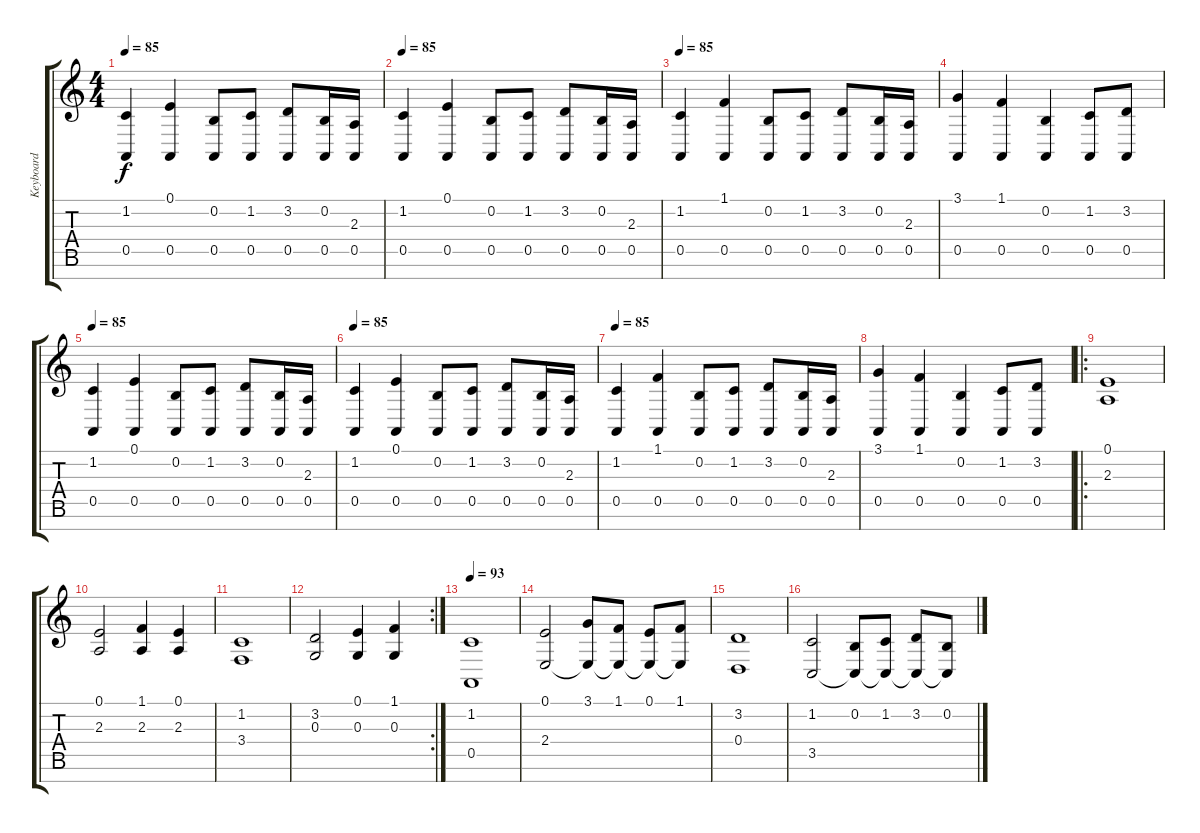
\track ("Keyboard" "Keyboard") {instrument stringensemble1}
\staff {score tabs}
\tuning (E4 B3 G3 D3 A2 E2 B1) {hide}
\ts (4 4)
\tempo 85
\clef g2
\ks c
(1.2 0.5).4{dy f} (0.1 0.5).4 (0.2 0.5).8 (1.2 0.5).8 (3.2 0.5).8 (0.2 0.5).16 (2.3 0.5).16 |
\tempo 85
(1.2 0.5).4 (0.1 0.5).4 (0.2 0.5).8 (1.2 0.5).8 (3.2 0.5).8 (0.2 0.5).16 (2.3 0.5).16 |
\tempo 85
(1.2 0.5).4 (1.1 0.5).4 (0.2 0.5).8 (1.2 0.5).8 (3.2 0.5).8 (0.2 0.5).16 (2.3 0.5).16 |
(3.1 0.5).4 (1.1 0.5).4 (0.2 0.5).4 (1.2 0.5).8 (3.2 0.5).8 |
\tempo 85
(1.2 0.5).4 (0.1 0.5).4 (0.2 0.5).8 (1.2 0.5).8 (3.2 0.5).8 (0.2 0.5).16 (2.3 0.5).16 |
\tempo 85
(1.2 0.5).4 (0.1 0.5).4 (0.2 0.5).8 (1.2 0.5).8 (3.2 0.5).8 (0.2 0.5).16 (2.3 0.5).16 |
\tempo 85
(1.2 0.5).4 (1.1 0.5).4 (0.2 0.5).8 (1.2 0.5).8 (3.2 0.5).8 (0.2 0.5).16 (2.3 0.5).16 |
(3.1 0.5).4 (1.1 0.5).4 (0.2 0.5).4 (1.2 0.5).8 (3.2 0.5).8 |
\ro
(0.1 2.3).1 |
(0.1 2.3).2 (1.1 2.3).4 (0.1 2.3).4 |
(1.2 3.4).1 |
\rc 2
(3.2 0.3).2 (0.1 0.3).4 (1.1 0.3).4 |
\tempo 93
(1.2 0.5).1 |
(0.1 2.4).2 (3.1 2.4{t}).8 (1.1 2.4{t}).8 (0.1 2.4{t}).8 (1.1 2.4{t}).8 |
(3.2 0.4).1 |
(1.2 3.5).2 (0.2 3.5{t}).8 (1.2 3.5{t}).8 (3.2 3.5{t}).8 (0.2 3.5{t}).8
